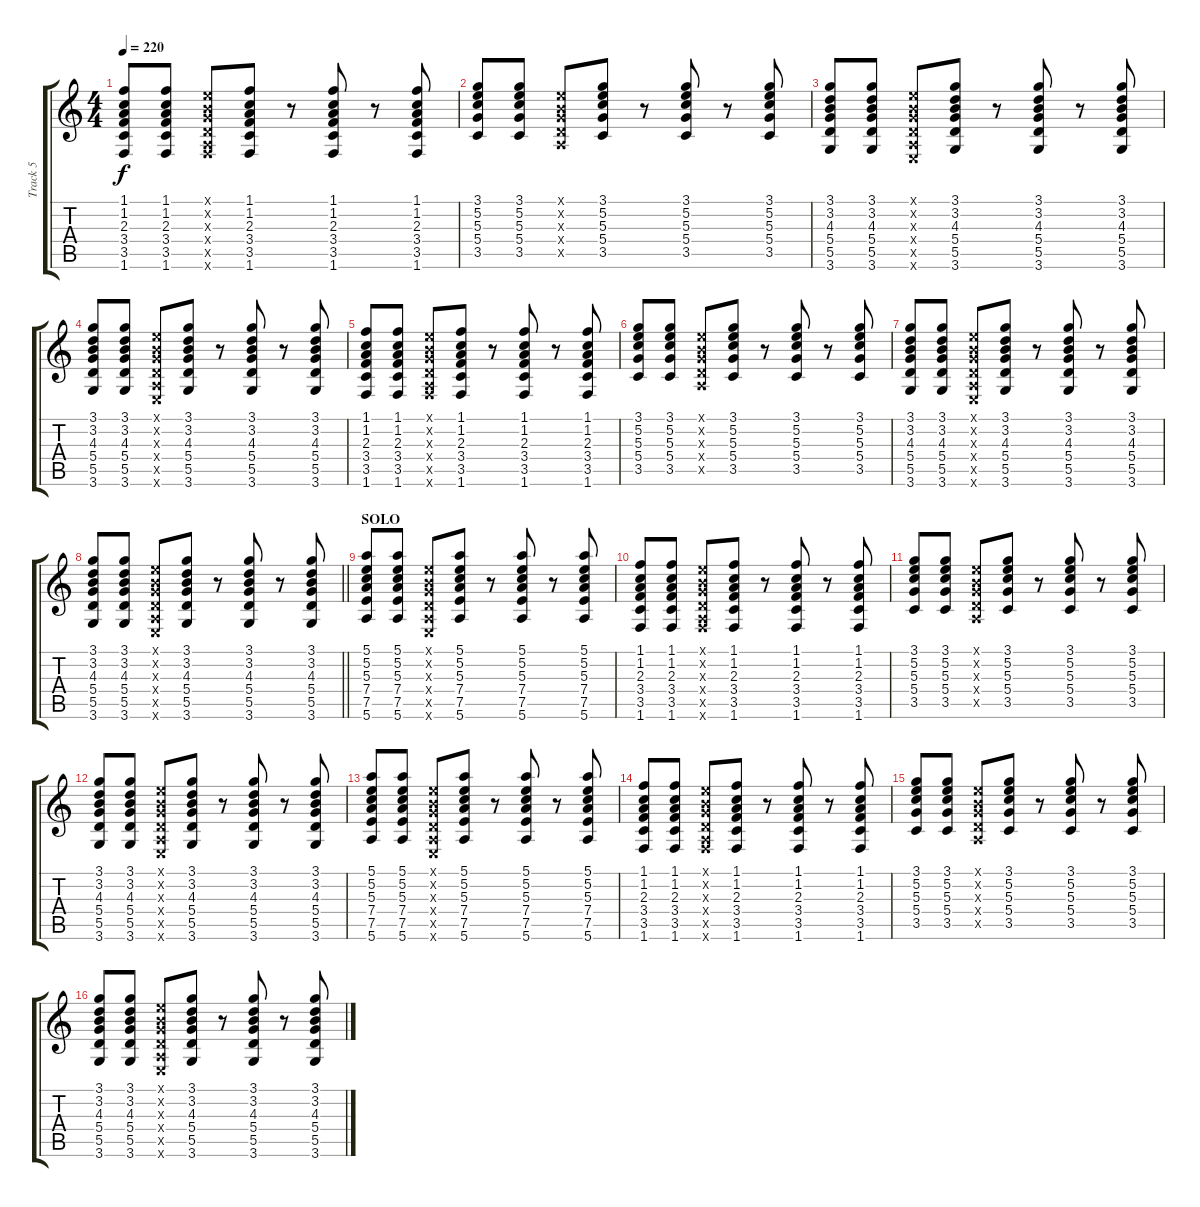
\track ("Track 5" "Track 5") {instrument electricguitarclean}
\staff {score tabs}
\tuning (E4 B3 G3 D3 A2 E2) {hide}
\ts (4 4)
\tempo 220
\clef g2
\ks c
(1.1 1.2 2.3 3.4 3.5 1.6).8{dy f} (1.1 1.2 2.3 3.4 3.5 1.6).8 (0.1{x} 0.2{x} 0.3{x} 0.4{x} 0.5{x} 1.6{x}).8 (1.1 1.2 2.3 3.4 3.5 1.6).8 r.8 (1.1 1.2 2.3 3.4 3.5 1.6).8 r.8 (1.1 1.2 2.3 3.4 3.5 1.6).8 |
(3.1 5.2 5.3 5.4 3.5).8 (3.1 5.2 5.3 5.4 3.5).8 (0.1{x} 0.2{x} 0.3{x} 0.4{x} 0.5{x}).8 (3.1 5.2 5.3 5.4 3.5).8 r.8 (3.1 5.2 5.3 5.4 3.5).8 r.8 (3.1 5.2 5.3 5.4 3.5).8 |
(3.1 3.2 4.3 5.4 5.5 3.6).8 (3.1 3.2 4.3 5.4 5.5 3.6).8 (0.1{x} 0.2{x} 0.3{x} 0.4{x} 0.5{x} 0.6{x}).8 (3.1 3.2 4.3 5.4 5.5 3.6).8 r.8 (3.1 3.2 4.3 5.4 5.5 3.6).8 r.8 (3.1 3.2 4.3 5.4 5.5 3.6).8 |
(3.1 3.2 4.3 5.4 5.5 3.6).8 (3.1 3.2 4.3 5.4 5.5 3.6).8 (0.1{x} 0.2{x} 0.3{x} 0.4{x} 0.5{x} 0.6{x}).8 (3.1 3.2 4.3 5.4 5.5 3.6).8 r.8 (3.1 3.2 4.3 5.4 5.5 3.6).8 r.8 (3.1 3.2 4.3 5.4 5.5 3.6).8 |
(1.1 1.2 2.3 3.4 3.5 1.6).8 (1.1 1.2 2.3 3.4 3.5 1.6).8 (0.1{x} 0.2{x} 0.3{x} 0.4{x} 0.5{x} 1.6{x}).8 (1.1 1.2 2.3 3.4 3.5 1.6).8 r.8 (1.1 1.2 2.3 3.4 3.5 1.6).8 r.8 (1.1 1.2 2.3 3.4 3.5 1.6).8 |
(3.1 5.2 5.3 5.4 3.5).8 (3.1 5.2 5.3 5.4 3.5).8 (0.1{x} 0.2{x} 0.3{x} 0.4{x} 0.5{x}).8 (3.1 5.2 5.3 5.4 3.5).8 r.8 (3.1 5.2 5.3 5.4 3.5).8 r.8 (3.1 5.2 5.3 5.4 3.5).8 |
(3.1 3.2 4.3 5.4 5.5 3.6).8 (3.1 3.2 4.3 5.4 5.5 3.6).8 (0.1{x} 0.2{x} 0.3{x} 0.4{x} 0.5{x} 0.6{x}).8 (3.1 3.2 4.3 5.4 5.5 3.6).8 r.8 (3.1 3.2 4.3 5.4 5.5 3.6).8 r.8 (3.1 3.2 4.3 5.4 5.5 3.6).8 |
\barLineRight lightlight
(3.1 3.2 4.3 5.4 5.5 3.6).8 (3.1 3.2 4.3 5.4 5.5 3.6).8 (0.1{x} 0.2{x} 0.3{x} 0.4{x} 0.5{x} 0.6{x}).8 (3.1 3.2 4.3 5.4 5.5 3.6).8 r.8 (3.1 3.2 4.3 5.4 5.5 3.6).8 r.8 (3.1 3.2 4.3 5.4 5.5 3.6).8 |
\section ("" "SOLO")
(5.1 5.2 5.3 7.4 7.5 5.6).8 (5.1 5.2 5.3 7.4 7.5 5.6).8 (0.1{x} 0.2{x} 0.3{x} 0.4{x} 0.5{x} 0.6{x}).8 (5.1 5.2 5.3 7.4 7.5 5.6).8 r.8 (5.1 5.2 5.3 7.4 7.5 5.6).8 r.8 (5.1 5.2 5.3 7.4 7.5 5.6).8 |
(1.1 1.2 2.3 3.4 3.5 1.6).8 (1.1 1.2 2.3 3.4 3.5 1.6).8 (0.1{x} 0.2{x} 0.3{x} 0.4{x} 0.5{x} 1.6{x}).8 (1.1 1.2 2.3 3.4 3.5 1.6).8 r.8 (1.1 1.2 2.3 3.4 3.5 1.6).8 r.8 (1.1 1.2 2.3 3.4 3.5 1.6).8 |
(3.1 5.2 5.3 5.4 3.5).8 (3.1 5.2 5.3 5.4 3.5).8 (0.1{x} 0.2{x} 0.3{x} 0.4{x} 0.5{x}).8 (3.1 5.2 5.3 5.4 3.5).8 r.8 (3.1 5.2 5.3 5.4 3.5).8 r.8 (3.1 5.2 5.3 5.4 3.5).8 |
(3.1 3.2 4.3 5.4 5.5 3.6).8 (3.1 3.2 4.3 5.4 5.5 3.6).8 (0.1{x} 0.2{x} 0.3{x} 0.4{x} 0.5{x} 0.6{x}).8 (3.1 3.2 4.3 5.4 5.5 3.6).8 r.8 (3.1 3.2 4.3 5.4 5.5 3.6).8 r.8 (3.1 3.2 4.3 5.4 5.5 3.6).8 |
(5.1 5.2 5.3 7.4 7.5 5.6).8 (5.1 5.2 5.3 7.4 7.5 5.6).8 (0.1{x} 0.2{x} 0.3{x} 0.4{x} 0.5{x} 0.6{x}).8 (5.1 5.2 5.3 7.4 7.5 5.6).8 r.8 (5.1 5.2 5.3 7.4 7.5 5.6).8 r.8 (5.1 5.2 5.3 7.4 7.5 5.6).8 |
(1.1 1.2 2.3 3.4 3.5 1.6).8 (1.1 1.2 2.3 3.4 3.5 1.6).8 (0.1{x} 0.2{x} 0.3{x} 0.4{x} 0.5{x} 1.6{x}).8 (1.1 1.2 2.3 3.4 3.5 1.6).8 r.8 (1.1 1.2 2.3 3.4 3.5 1.6).8 r.8 (1.1 1.2 2.3 3.4 3.5 1.6).8 |
(3.1 5.2 5.3 5.4 3.5).8 (3.1 5.2 5.3 5.4 3.5).8 (0.1{x} 0.2{x} 0.3{x} 0.4{x} 0.5{x}).8 (3.1 5.2 5.3 5.4 3.5).8 r.8 (3.1 5.2 5.3 5.4 3.5).8 r.8 (3.1 5.2 5.3 5.4 3.5).8 |
(3.1 3.2 4.3 5.4 5.5 3.6).8 (3.1 3.2 4.3 5.4 5.5 3.6).8 (0.1{x} 0.2{x} 0.3{x} 0.4{x} 0.5{x} 0.6{x}).8 (3.1 3.2 4.3 5.4 5.5 3.6).8 r.8 (3.1 3.2 4.3 5.4 5.5 3.6).8 r.8 (3.1 3.2 4.3 5.4 5.5 3.6).8
